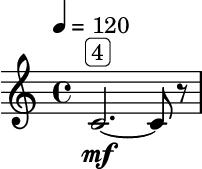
\version "2.24.2"
\language "english"
\include "lilypond-book-preamble.ly"
#(ly:set-option 'tall-page-formats 'png)
\header
{
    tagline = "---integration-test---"
}
\score
{
    \new Staff
    {
        \new Voice
        {
            {
                \tempo 4=120
                \time 4/4
                c'2.
                \mf
                ^ \markup \rounded-box { 4 }
                ~
                c'8
                r8
            }
        }
    }
}
